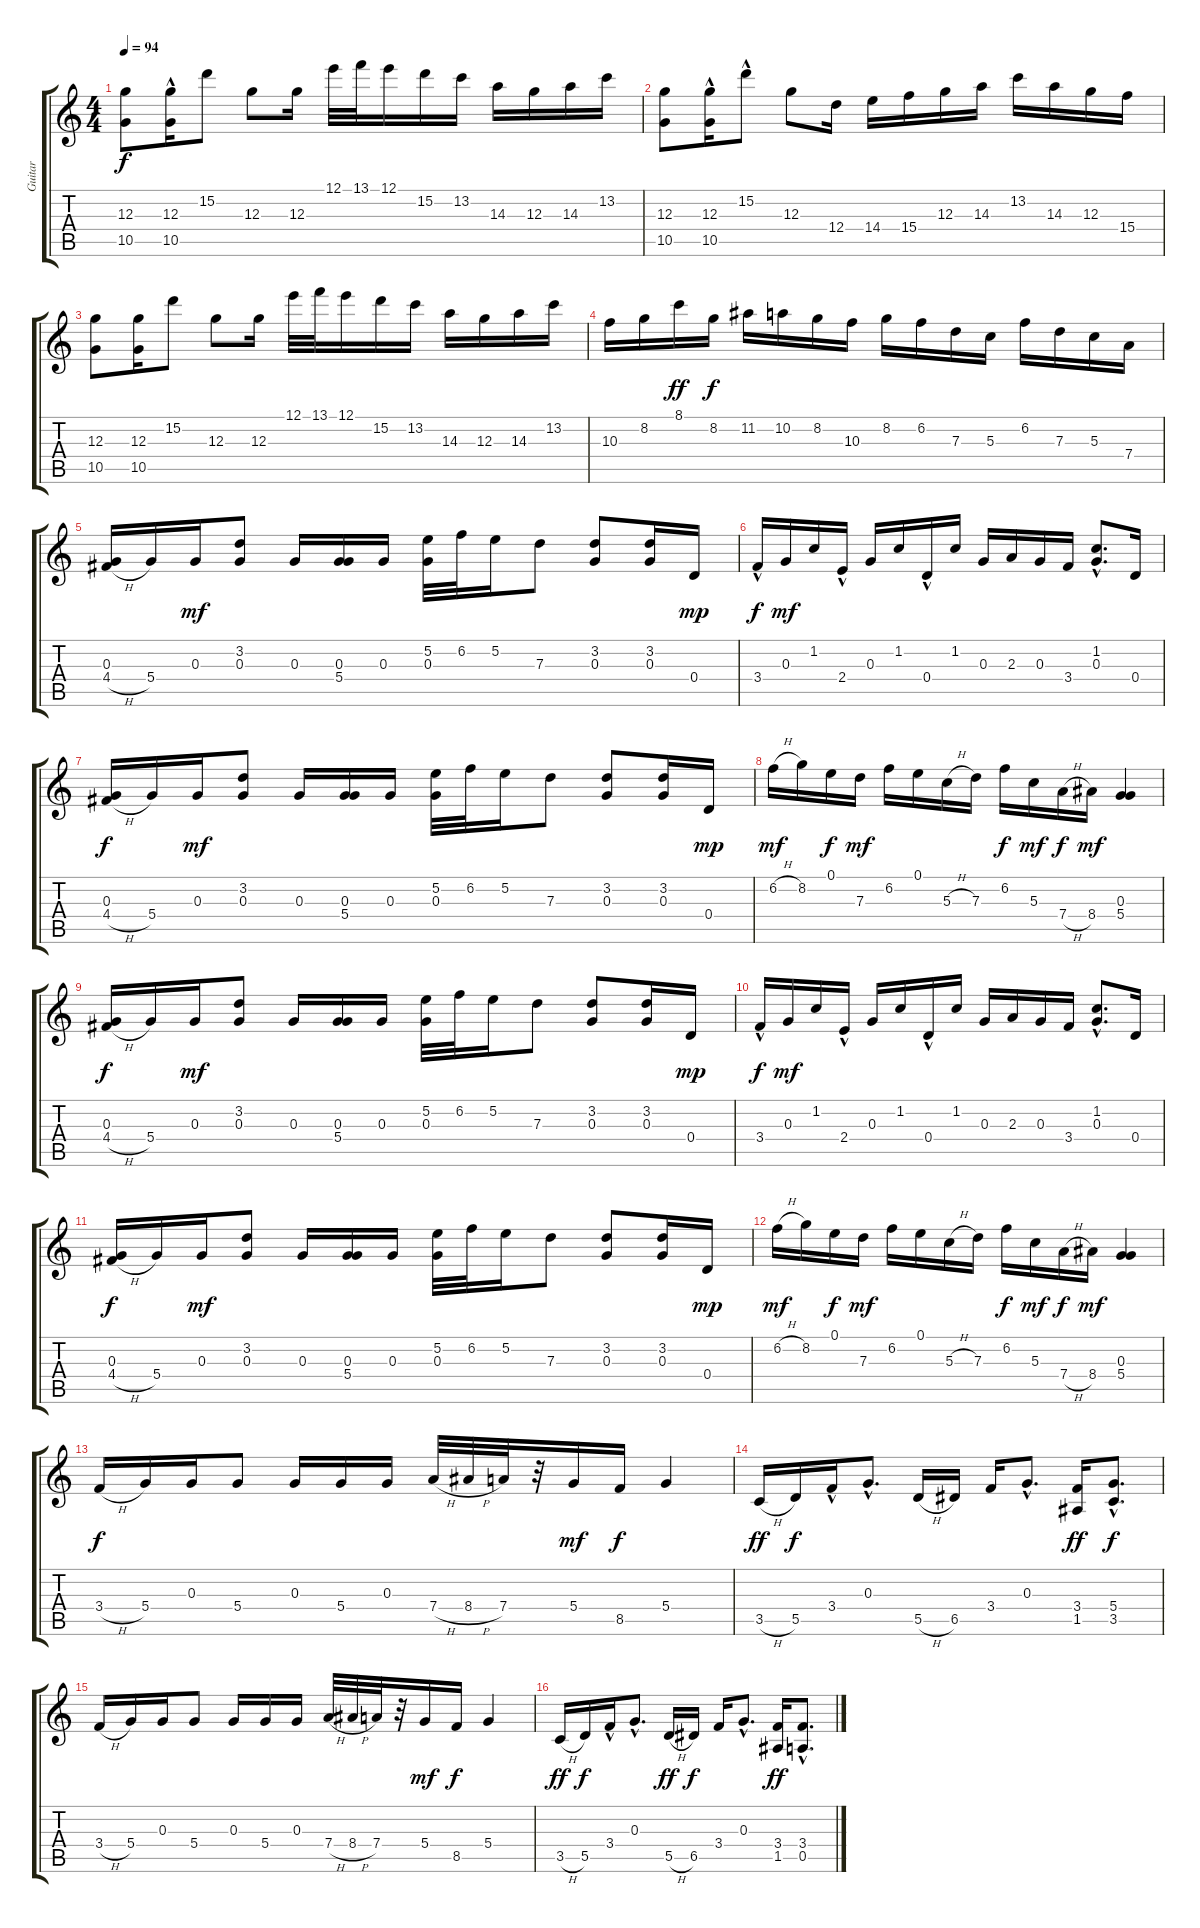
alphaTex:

\track ("Guitar" "Guitar") {instrument electricguitarclean}
\staff {score tabs}
\tuning (E4 B3 G3 D3 A2 D2) {hide}
\ts (4 4)
\tempo 94
\clef g2
\ks c
(12.3 10.5).8{dy f instrument electricguitarclean} (12.3{hac} 10.5).16 15.2.8 12.3.8 12.3.16 12.1.32 13.1.32 12.1.16 15.2.16 13.2.16 14.3.16 12.3.16 14.3.16 13.2.16 |
(12.3 10.5).8 (12.3{hac} 10.5).16 15.2{hac}.8 12.3.8 12.4.16 14.4.16 15.4.16 12.3.16 14.3.16 13.2.16 14.3.16 12.3.16 15.4.16 |
(12.3 10.5).8 (12.3 10.5).16 15.2.8 12.3.8 12.3.16 12.1.32 13.1.32 12.1.16 15.2.16 13.2.16 14.3.16 12.3.16 14.3.16 13.2.16 |
10.3.16 8.2.16 8.1.16{dy ff} 8.2.16{dy f} 11.2.16 10.2.16 8.2.16 10.3.16 8.2.16 6.2.16 7.3.16 5.3.16 6.2.16 7.3.16 5.3.16 7.4.16 |
(0.3 4.4{h}).16 5.4.16 0.3.16{dy mf} (3.2 0.3).8 0.3.16 (0.3 5.4).16 0.3.16 (5.2 0.3).32 6.2.32 5.2.16 7.3.8 (3.2 0.3).8 (3.2 0.3).16 0.4.16{dy mp} |
3.4{hac}.16{dy f} 0.3.16{dy mf} 1.2.16 2.4{hac}.16 0.3.16 1.2.16 0.4{hac}.16 1.2.16 0.3.16 2.3.16 0.3.16 3.4.16 (1.2{hac} 0.3{hac}).8{d} 0.4.16 |
(0.3 4.4{h}).16{dy f} 5.4.16 0.3.16{dy mf} (3.2 0.3).8 0.3.16 (0.3 5.4).16 0.3.16 (5.2 0.3).32 6.2.32 5.2.16 7.3.8 (3.2 0.3).8 (3.2 0.3).16 0.4.16{dy mp} |
6.2{h}.16{dy mf} 8.2.16 0.1.16{dy f} 7.3.16{dy mf} 6.2.16 0.1.16 5.3{h}.16 7.3.16 6.2.16{dy f} 5.3.16{dy mf} 7.4{h}.16{dy f} 8.4.16{dy mf} (0.3 5.4).4 |
(0.3 4.4{h}).16{dy f} 5.4.16 0.3.16{dy mf} (3.2 0.3).8 0.3.16 (0.3 5.4).16 0.3.16 (5.2 0.3).32 6.2.32 5.2.16 7.3.8 (3.2 0.3).8 (3.2 0.3).16 0.4.16{dy mp} |
3.4{hac}.16{dy f} 0.3.16{dy mf} 1.2.16 2.4{hac}.16 0.3.16 1.2.16 0.4{hac}.16 1.2.16 0.3.16 2.3.16 0.3.16 3.4.16 (1.2{hac} 0.3{hac}).8{d} 0.4.16 |
(0.3 4.4{h}).16{dy f} 5.4.16 0.3.16{dy mf} (3.2 0.3).8 0.3.16 (0.3 5.4).16 0.3.16 (5.2 0.3).32 6.2.32 5.2.16 7.3.8 (3.2 0.3).8 (3.2 0.3).16 0.4.16{dy mp} |
6.2{h}.16{dy mf} 8.2.16 0.1.16{dy f} 7.3.16{dy mf} 6.2.16 0.1.16 5.3{h}.16 7.3.16 6.2.16{dy f} 5.3.16{dy mf} 7.4{h}.16{dy f} 8.4.16{dy mf} (0.3 5.4).4 |
3.4{h}.16{dy f} 5.4.16 0.3.16 5.4.8 0.3.16 5.4.16 0.3.16 7.4{h}.32 8.4{h}.32 7.4.32 r.32 5.4.16{dy mf} 8.5.16{dy f} 5.4.4 |
3.5{h}.16{dy ff} 5.5.16{dy f} 3.4{hac}.16 0.3{hac}.8{d} 5.5{h}.16 6.5.16 3.4.16 0.3{hac}.8{d} (3.4 1.5).16{dy ff} (5.4{hac} 3.5{hac}).8{d dy f} |
3.4{h}.16 5.4.16 0.3.16 5.4.8 0.3.16 5.4.16 0.3.16 7.4{h}.32 8.4{h}.32 7.4.32 r.32 5.4.16{dy mf} 8.5.16{dy f} 5.4.4 |
3.5{h}.16{dy ff} 5.5.16{dy f} 3.4{hac}.16 0.3{hac}.8{d} 5.5{h}.16{dy ff} 6.5.16{dy f} 3.4.16 0.3{hac}.8{d} (3.4 1.5).16{dy ff} (3.4{hac} 0.5{hac}).8{d}
